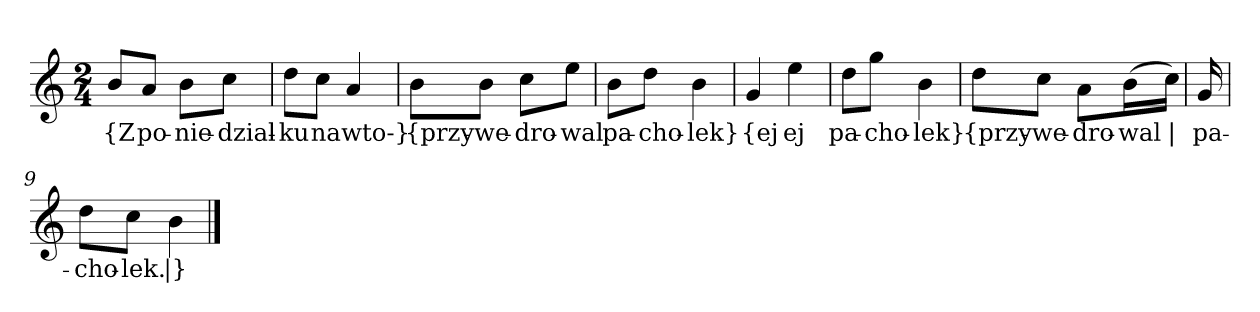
**kern	**text
*part1	*part1
*staff1	*staff1
*clefG2	*
*k[]	*
*M2/4	*
=	=
8b/L	{Z
8a/J	po-
8b\L	-nie-
8cc\J	-dzial-
=2	=2
8dd\L	-ku
8cc\J	na
4a	wto-}
=3y	=3y
8b\L	{przy-
8b\J	-we-
8cc\L	-dro-
8ee\J	-wal
=4	=4
8b\L	pa-
8dd\J	-cho-
4b	-lek}
=5y	=5y
4g	{ej
4ee	ej
=6	=6
8dd\L	pa-
8gg\J	-cho-
4b	-lek}
=7y	=7y
8dd\L	{przy-
8cc\J	-we-
8a\L	-dro-
(16b\L	-wal
16cc\JJ)	|
=8y	=8y
16g	pa-
=9	=9
8dd\L	-cho-
8cc\J	-lek.
4b	|}
==	==
*-	*-
